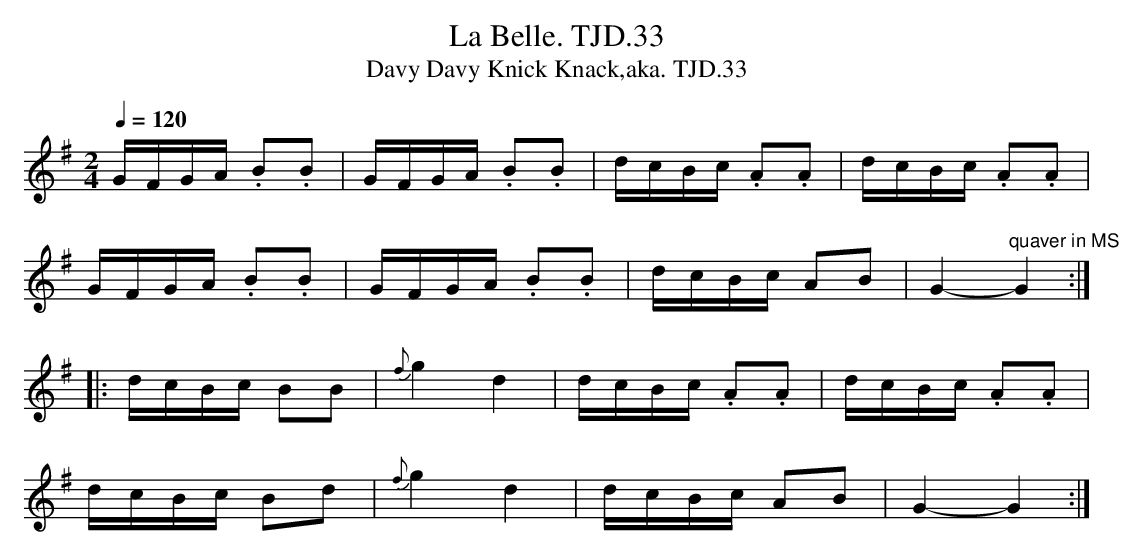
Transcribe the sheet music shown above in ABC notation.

X:1
T:Belle. TJD.33, La
T:Davy Davy Knick Knack,aka. TJD.33
M:2/4
L:1/16
Q:1/4=120
K:G
GFGA .B2.B2|GFGA .B2.B2|dcBc .A2.A2|dcBc .A2.A2|
GFGA .B2.B2|GFGA .B2.B2|dcBc A2B2|G4-"^quaver in MS"G4:|
|:dcBc B2B2|{f}g4d4|dcBc .A2.A2|dcBc .A2.A2|
dcBc B2d2|{f}g4d4|dcBc A2B2|G4-G4:|
